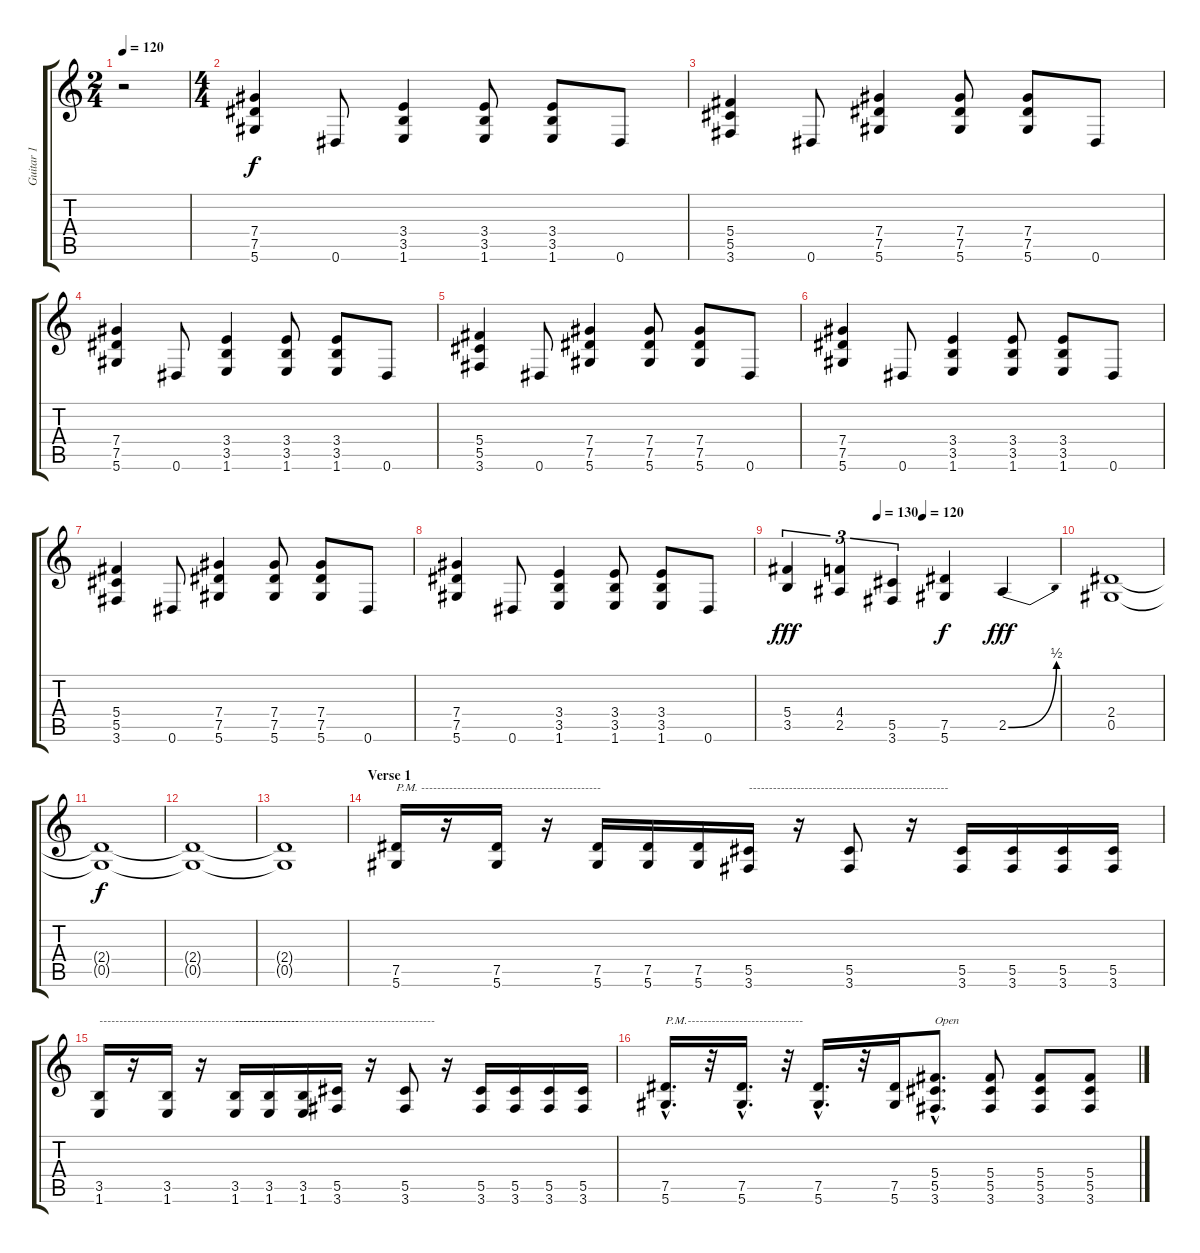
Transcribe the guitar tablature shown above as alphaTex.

\track ("Guitar 1" "Guitar 1") {instrument distortionguitar}
\staff {score tabs}
\tuning (Eb4 Bb3 Gb3 Db3 Ab2 Eb2) {hide}
\ts (2 4)
\tempo 120
\clef g2
\ks c
r.2{dy f instrument distortionguitar} |
\ts (4 4)
(7.4 7.5 5.6).4 0.6.8 (3.4 3.5 1.6).4 (3.4 3.5 1.6).8 (3.4 3.5 1.6).8 0.6.8 |
(5.4 5.5 3.6).4 0.6.8 (7.4 7.5 5.6).4 (7.4 7.5 5.6).8 (7.4 7.5 5.6).8 0.6.8 |
(7.4 7.5 5.6).4 0.6.8 (3.4 3.5 1.6).4 (3.4 3.5 1.6).8 (3.4 3.5 1.6).8 0.6.8 |
(5.4 5.5 3.6).4 0.6.8 (7.4 7.5 5.6).4 (7.4 7.5 5.6).8 (7.4 7.5 5.6).8 0.6.8 |
(7.4 7.5 5.6).4 0.6.8 (3.4 3.5 1.6).4 (3.4 3.5 1.6).8 (3.4 3.5 1.6).8 0.6.8 |
(5.4 5.5 3.6).4 0.6.8 (7.4 7.5 5.6).4 (7.4 7.5 5.6).8 (7.4 7.5 5.6).8 0.6.8 |
(7.4 7.5 5.6).4 0.6.8 (3.4 3.5 1.6).4 (3.4 3.5 1.6).8 (3.4 3.5 1.6).8 0.6.8 |
\tempo (130 0.3333333333333333)
\tempo (120 0.5)
(5.4 3.5).4{tu (3 2) dy fff} (4.4 2.5).4{tu (3 2)} (5.5 3.6).4{tu (3 2)} (7.5 5.6).4{dy f} 2.5{be (bend 0 0 60 2)}.4{dy fff} |
(2.4 0.5).1 |
(2.4{t} 0.5{t}).1{dy f} |
(2.4{t} 0.5{t}).1 |
(2.4{t} 0.5{t}).1 |
\section ("" "Verse 1")
(7.5 5.6).16{txt "P.M. ---------------------------------------------"} r.16 (7.5 5.6).16 r.16 (7.5 5.6).16 (7.5 5.6).16 (7.5 5.6).16 (5.5 3.6).16{txt "--------------------------------------------------"} r.16 (5.5 3.6).8 r.16 (5.5 3.6).16 (5.5 3.6).16 (5.5 3.6).16 (5.5 3.6).16 |
(3.5 1.6).16{txt "--------------------------------------------------"} r.16 (3.5 1.6).16 r.16 (3.5 1.6).16{txt "--------------------------------------------------"} (3.5 1.6).16 (3.5 1.6).16 (5.5 3.6).16 r.16 (5.5 3.6).8 r.16 (5.5 3.6).16 (5.5 3.6).16 (5.5 3.6).16 (5.5 3.6).16 |
(7.5{hac} 5.6{hac}).16{d txt "P.M.-----------------------------"} r.32 (7.5{hac} 5.6{hac}).16{d} r.32 (7.5{hac} 5.6{hac}).16{d} r.32 (7.5 5.6).16 (5.4{hac} 5.5{hac} 3.6{hac}).8{d txt "Open"} (5.4 5.5 3.6).8 (5.4 5.5 3.6).8 (5.4 5.5 3.6).8
